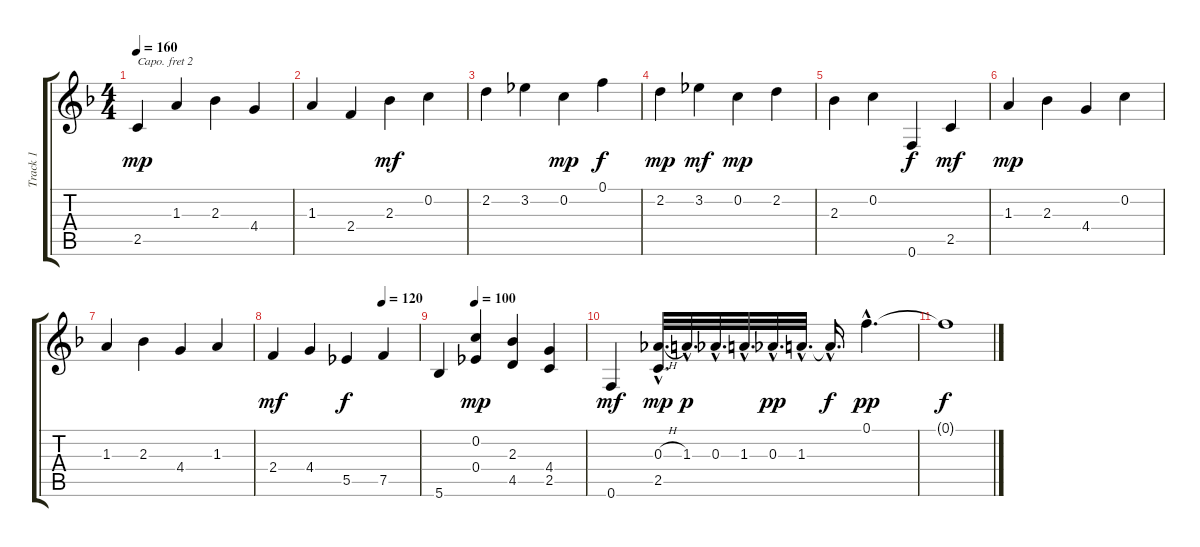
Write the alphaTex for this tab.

\track ("Track 1" "Track 1") {instrument acousticguitarnylon}
\staff {score tabs}
\capo 2
\tuning (Eb4 Bb3 Gb3 Db3 Ab2 Eb2) {hide}
\ts (4 4)
\tempo 160
\clef g2
\ks f
2.5.4{dy mp} 1.3.4 2.3.4 4.4.4 |
1.3.4 2.4.4 2.3.4{dy mf} 0.2.4 |
2.2.4 3.2.4 0.2.4{dy mp} 0.1.4{dy f} |
2.2.4{dy mp} 3.2.4{dy mf} 0.2.4{dy mp} 2.2.4 |
2.3.4 0.2.4 0.6.4{dy f} 2.5.4{dy mf} |
1.3.4{dy mp} 2.3.4 4.4.4 0.2.4 |
1.3.4 2.3.4 4.4.4 1.3.4 |
\tempo (120 0.75)
2.4.4{dy mf} 4.4.4 5.5.4{dy f} 7.5.4 |
\tempo (100 0.25)
5.6.4 (0.2 0.4).4{dy mp} (2.3 4.5).4 (4.4 2.5).4 |
0.6.4{dy mf volume 11} (0.3{h hac} 2.5{hac}).32{d dy mp} 1.3{hac}.32{d dy p} 0.3{hac}.32{d} 1.3{hac}.32{d} 0.3{hac}.32{d dy pp} 1.3{hac}.32{d} 1.3{hac t}.16{d dy f} 0.1{hac}.4{d dy pp} |
0.1{t}.1{dy f}
